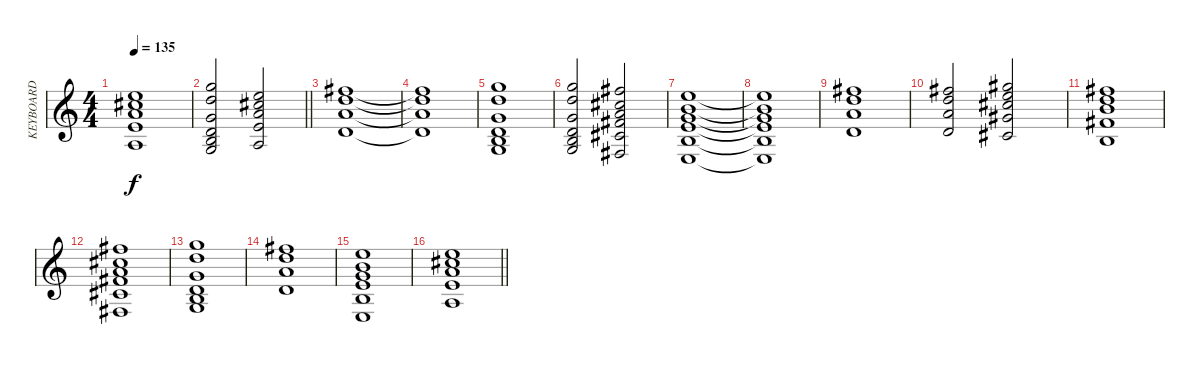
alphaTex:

\track ("KEYBOARD" "KEYBOARD") {instrument acousticguitarsteel}
\staff {score}
\tuning (E4 B3 G3 D3 A2 E2) {hide}
\ts (4 4)
\tempo 135
\clef g2
\ks c
(0.1 2.2 2.3 2.4 0.5).1{dy f} |
\barLineRight lightlight
(3.1 3.2 0.3 0.4 2.5 3.6).2 (0.1 2.2 2.3 2.4 0.5).2 |
(2.1 3.2 2.3 0.4).1 |
(2.1{t} 3.2{t} 2.3{t} 0.4{t}).1 |
(3.1 3.2 0.3 0.4 2.5 3.6).1 |
(3.1 3.2 0.3 0.4 2.5 3.6).2 (2.1 2.2 2.3 4.4 4.5 2.6).2 |
(0.1 0.2 0.3 2.4 2.5 0.6).1 |
(0.1{t} 0.2{t} 0.3{t} 2.4{t} 2.5{t} 0.6{t}).1 |
(2.1 3.2 2.3 0.4).1 |
(2.1 3.2 2.3 0.4).2 (4.1 5.2 6.3 6.4 4.5).2 |
(2.1 3.2 4.3 4.4 2.5).1 |
(2.1 2.2 2.3 4.4 4.5 2.6).1 |
(3.1 3.2 0.3 0.4 2.5 3.6).1 |
(2.1 3.2 2.3 0.4).1 |
(0.1 0.2 0.3 2.4 2.5 0.6).1 |
\barLineRight lightlight
(0.1 2.2 2.3 2.4 0.5).1
